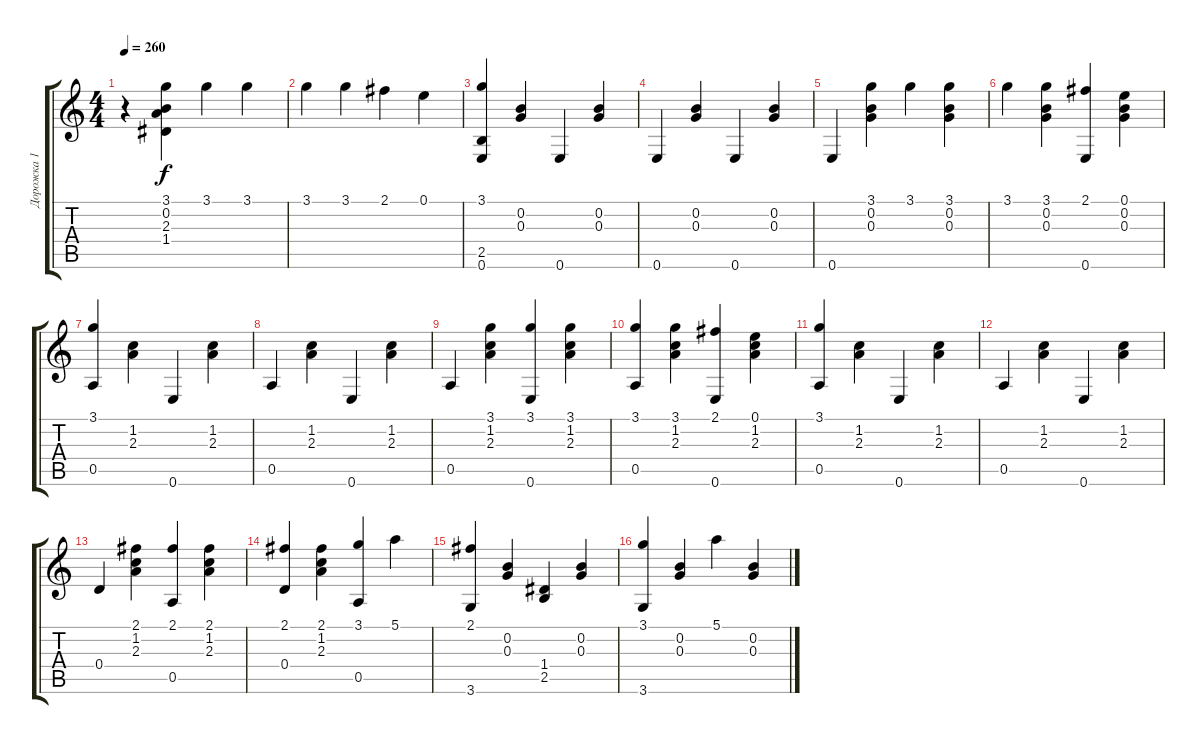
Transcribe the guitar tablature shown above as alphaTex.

\track ("Дорожка 1" "Дорожка 1") {instrument acousticguitarsteel}
\staff {score tabs}
\tuning (E4 B3 G3 D3 A2 E2) {hide}
\ts (4 4)
\tempo 260
\clef g2
\ks c
r.4{dy f} (3.1 0.2 2.3 1.4).4 3.1.4 3.1.4 |
3.1.4 3.1.4 2.1.4 0.1.4 |
(3.1 2.5 0.6).4 (0.2 0.3).4 0.6.4 (0.2 0.3).4 |
0.6.4 (0.2 0.3).4 0.6.4 (0.2 0.3).4 |
0.6.4 (3.1 0.2 0.3).4 3.1.4 (3.1 0.2 0.3).4 |
3.1.4 (3.1 0.2 0.3).4 (2.1 0.6).4 (0.1 0.2 0.3).4 |
(3.1 0.5).4 (1.2 2.3).4 0.6.4 (1.2 2.3).4 |
0.5.4 (1.2 2.3).4 0.6.4 (1.2 2.3).4 |
0.5.4 (3.1 1.2 2.3).4 (3.1 0.6).4 (3.1 1.2 2.3).4 |
(3.1 0.5).4 (3.1 1.2 2.3).4 (2.1 0.6).4 (0.1 1.2 2.3).4 |
(3.1 0.5).4 (1.2 2.3).4 0.6.4 (1.2 2.3).4 |
0.5.4 (1.2 2.3).4 0.6.4 (1.2 2.3).4 |
0.4.4 (2.1 1.2 2.3).4 (2.1 0.5).4 (2.1 1.2 2.3).4 |
(2.1 0.4).4 (2.1 1.2 2.3).4 (3.1 0.5).4 5.1.4 |
(2.1 3.6).4 (0.2 0.3).4 (1.4 2.5).4 (0.2 0.3).4 |
(3.1 3.6).4 (0.2 0.3).4 5.1.4 (0.2 0.3).4
